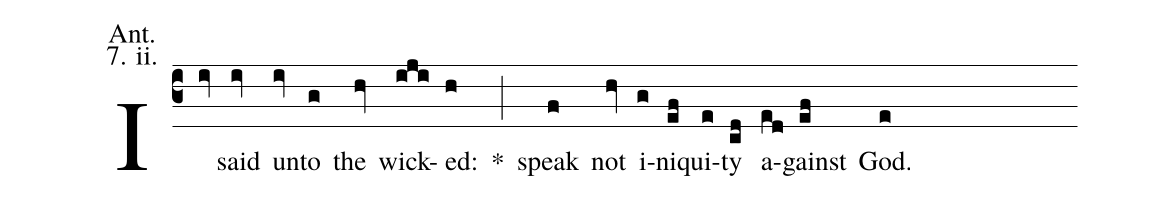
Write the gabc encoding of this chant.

annotation: Ant.;
annotation: 7. ii.;
%%
(c3) I(iv) said(iv) un(iv)to(g) the(hv) wick(iji)ed:(h) <sp>*</sp>(;) speak(f) not(hv) i(g)ni(ef)qui(e)ty(cd) a(ed)gainst(ef) God.(e)
